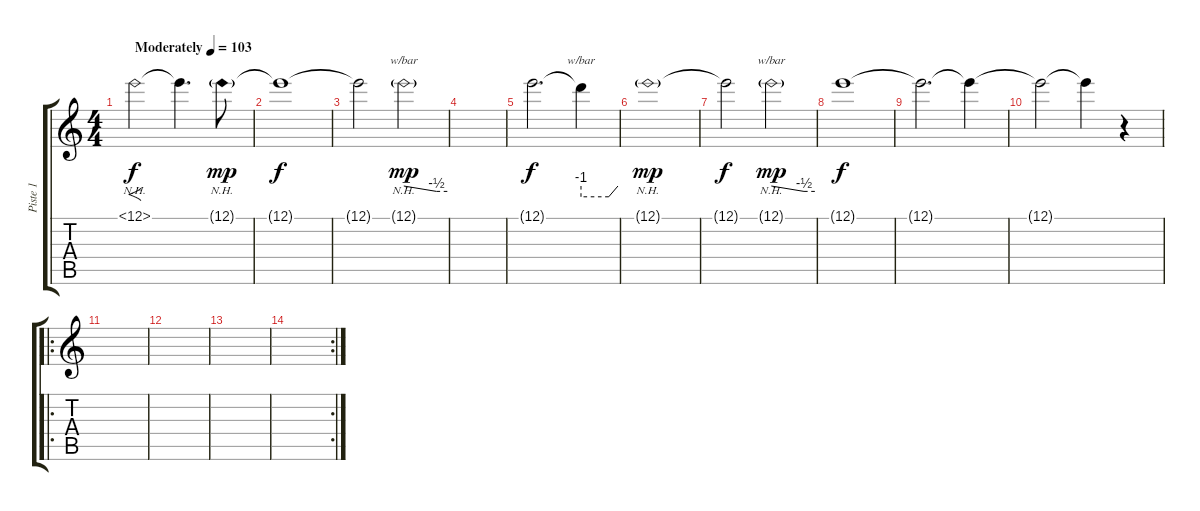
\track ("Piste 1" "Piste 1") {instrument distortionguitar}
\staff {score tabs}
\tuning (E4 B3 G3 D3 A2 E2) {hide}
\ts (4 4)
\tempo (103 "Moderately")
\clef g2
\ks c
12.1{nh}.2{f dy f instrument distortionguitar} 12.1{t}.4{d} 12.1{nh g}.8{dy mp} |
12.1{t}.1{dy f} |
12.1{t}.2 12.1{nh g}.2{tbe (custom default 0 0 45 -2 60 -2) dy mp} |
|
12.1{t}.2{d dy f} 12.1{t}.4{tbe (custom default 0 -4 45 -4 60 0)} |
12.1{nh g}.1{dy mp} |
12.1{t}.2{dy f} 12.1{nh g}.2{tbe (custom default 0 0 45 -2 60 -2) dy mp} |
12.1{t}.1{dy f} |
12.1{t}.2{d} 12.1{t}.4 |
12.1{t}.2 12.1{t}.4 r.4 |
\ro
|
|
|
\rc 2
